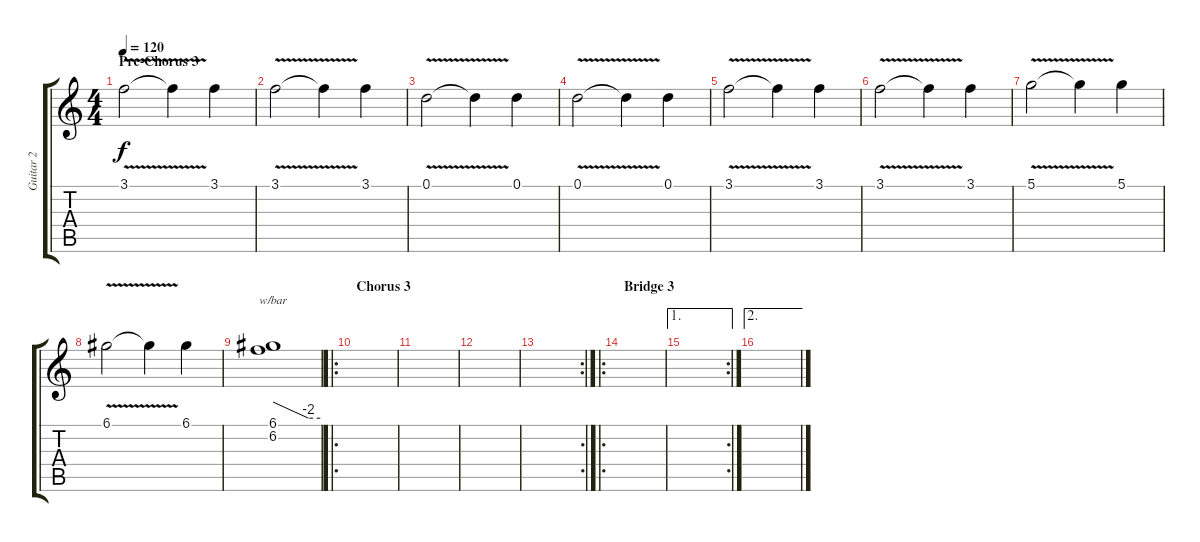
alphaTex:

\track ("Guitar 2" "Guitar 2") {instrument distortionguitar}
\staff {score tabs}
\tuning (D4 B3 G3 D3 G2 D2) {hide}
\ts (4 4)
\section ("" "Pre-Chorus 3")
\tempo 120
\clef g2
\ks c
3.1{v}.2{dy f} 3.1{t}.4 3.1.4 |
3.1{v}.2 3.1{t}.4 3.1.4 |
0.1{v}.2 0.1{t}.4 0.1.4 |
0.1{v}.2 0.1{t}.4 0.1.4 |
3.1{v}.2 3.1{t}.4 3.1.4 |
3.1{v}.2 3.1{t}.4 3.1.4 |
5.1{v}.2 5.1{t}.4 5.1.4 |
6.1{v}.2 6.1{t}.4 6.1.4 |
(6.1 6.2).1{tbe (custom default 0 0 45 -8 60 -8)} |
\ro
\section ("" "Chorus 3")
|
|
|
\rc 2
|
\ro
\section ("" "Bridge 3")
|
\ae 1
\rc 2
|
\ae 2
